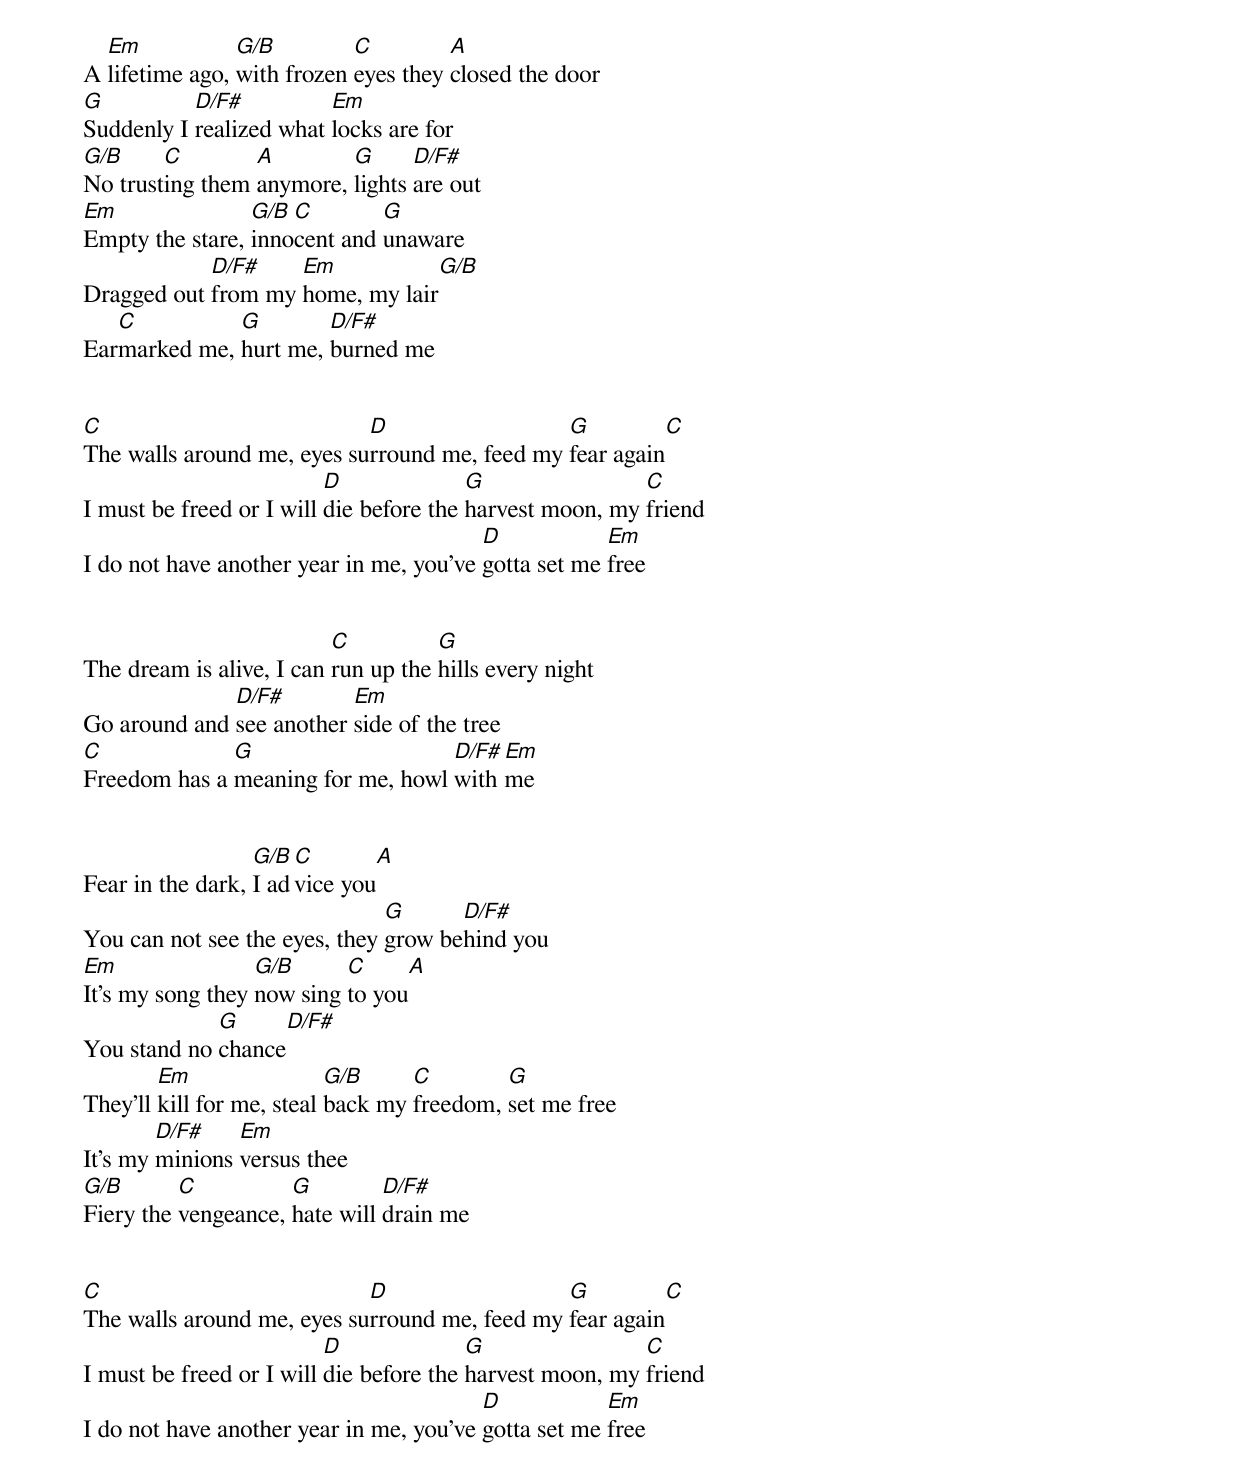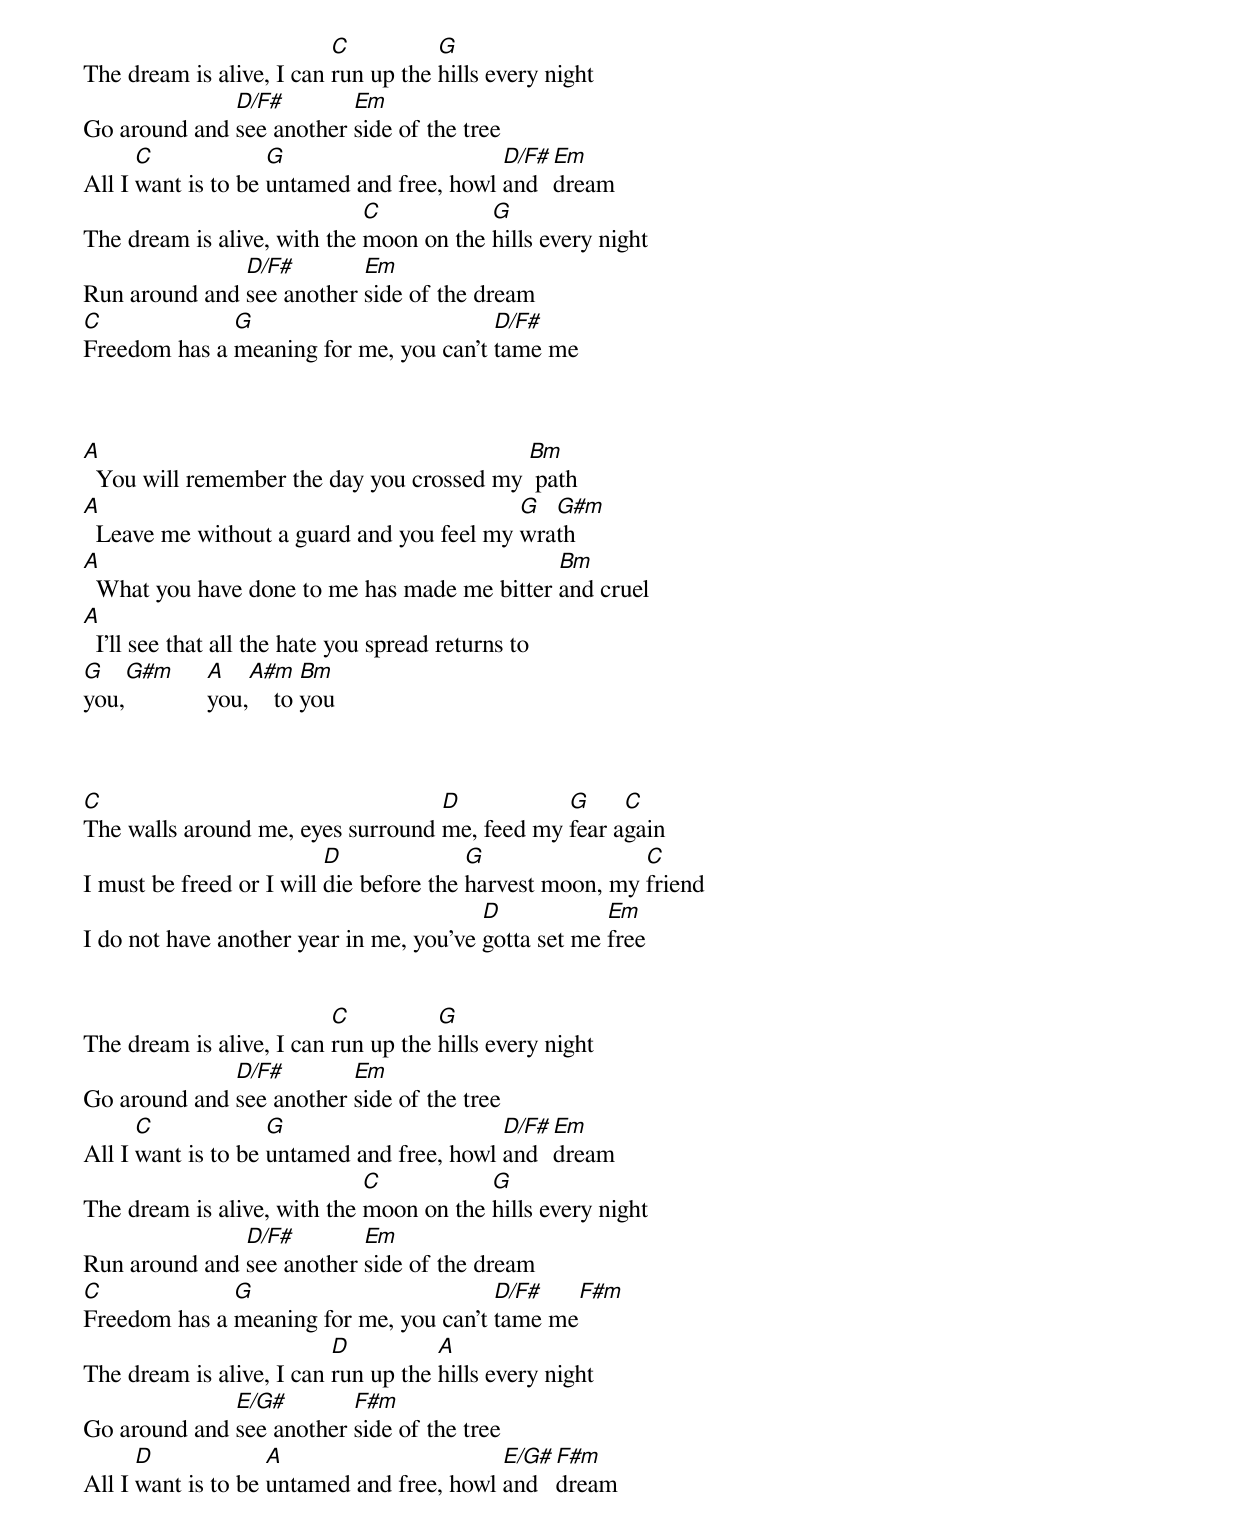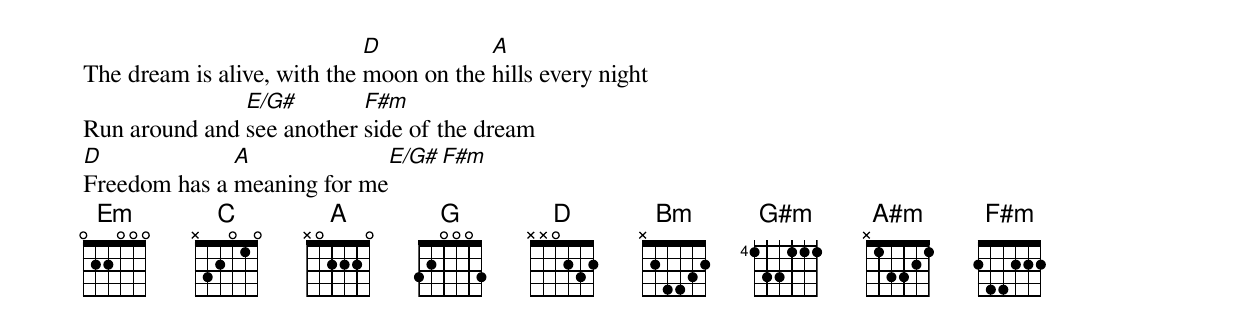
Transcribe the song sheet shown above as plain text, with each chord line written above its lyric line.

  Em            G/B         C         A
A lifetime ago, with frozen eyes they closed the door
G          D/F#          Em
Suddenly I realized what locks are for
G/B     C        A        G      D/F#
No trusting them anymore, lights are out
Em               G/B C        G
Empty the stare, innocent and unaware
            D/F#    Em             G/B
Dragged out from my home, my lair
   C          G        D/F#
Earmarked me, hurt me, burned me


C                           D                  G          C
The walls around me, eyes surround me, feed my fear again
                          D              G                C
I must be freed or I will die before the harvest moon, my friend
                                         D            Em
I do not have another year in me, you've gotta set me free


                          C          G
The dream is alive, I can run up the hills every night
              D/F#        Em
Go around and see another side of the tree
C             G                    D/F# Em
Freedom has a meaning for me, howl with me


                  G/B C         A
Fear in the dark, I advice you
                               G      D/F#
You can not see the eyes, they grow behind you
Em                G/B      C      A
It's my song they now sing to you
             G      D/F#
You stand no chance
        Em                 G/B     C        G
They'll kill for me, steal back my freedom, set me free
        D/F#    Em
It's my minions versus thee
G/B       C          G         D/F#
Fiery the vengeance, hate will drain me


C                           D                  G          C
The walls around me, eyes surround me, feed my fear again
                          D              G                C
I must be freed or I will die before the harvest moon, my friend
                                         D            Em
I do not have another year in me, you've gotta set me free


                          C          G
The dream is alive, I can run up the hills every night
              D/F#        Em
Go around and see another side of the tree
      C             G                      D/F# Em
All I want is to be untamed and free, howl and  dream
                             C           G
The dream is alive, with the moon on the hills every night
               D/F#        Em
Run around and see another side of the dream
C             G                         D/F#
Freedom has a meaning for me, you can't tame me



A                                          Bm
  You will remember the day you crossed my  path
A                                          G  G#m
  Leave me without a guard and you feel my wrath
A                                             Bm
  What you have done to me has made me bitter and cruel
A
  I'll see that all the hate you spread returns to
G   G#m  A   A#m    Bm
you,     you,    to you



C                                  D           G     C
The walls around me, eyes surround me, feed my fear again
                          D              G                C
I must be freed or I will die before the harvest moon, my friend
                                         D            Em
I do not have another year in me, you've gotta set me free


                          C          G
The dream is alive, I can run up the hills every night
              D/F#        Em
Go around and see another side of the tree
      C             G                      D/F# Em
All I want is to be untamed and free, howl and  dream
                             C           G
The dream is alive, with the moon on the hills every night
               D/F#        Em
Run around and see another side of the dream
C             G                         D/F#      F#m
Freedom has a meaning for me, you can't tame me
                          D          A
The dream is alive, I can run up the hills every night
              E/G#        F#m
Go around and see another side of the tree
      D             A                      E/G# F#m
All I want is to be untamed and free, howl and  dream
                             D           A
The dream is alive, with the moon on the hills every night
               E/G#        F#m
Run around and see another side of the dream
D             A               E/G#   F#m
Freedom has a meaning for me
